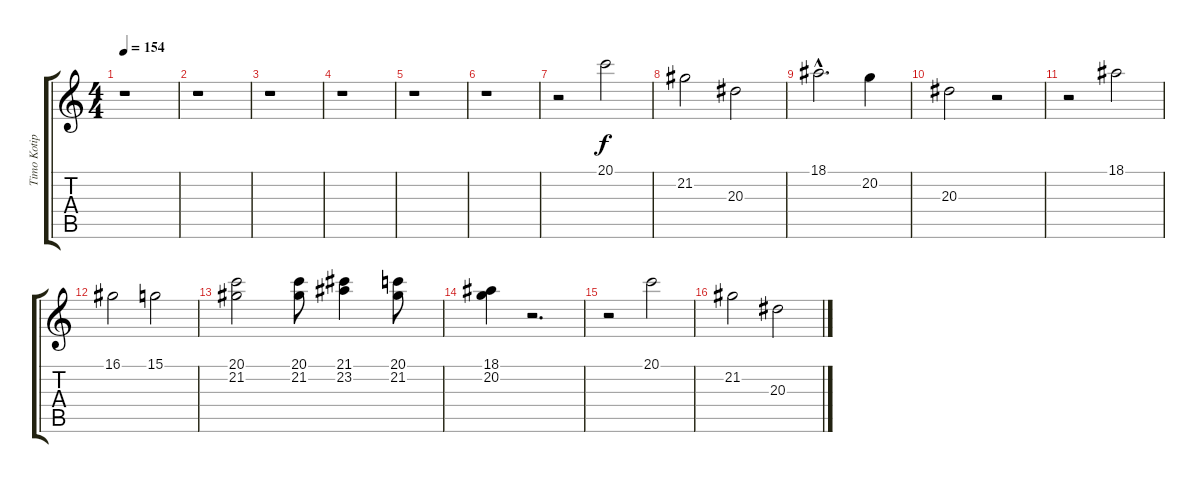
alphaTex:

\track ("Timo Kotipelto" "Timo Kotip") {instrument lead3calliope}
\staff {score tabs}
\tuning (E4 B3 G3 D3 A2 E2) {hide}
\ts (4 4)
\tempo 154
\clef g2
\ks c
r.1{dy f} |
r.1 |
r.1 |
r.1 |
r.1 |
r.1 |
r.2 20.1.2 |
21.2.2 20.3.2 |
18.1{hac}.2{d} 20.2.4 |
20.3.2 r.2 |
r.2 18.1.2 |
16.1.2 15.1.2 |
(20.1 21.2).2 (20.1 21.2).8 (21.1 23.2).4 (20.1 21.2).8 |
(18.1 20.2).4 r.2{d} |
r.2 20.1.2 |
21.2.2 20.3.2
